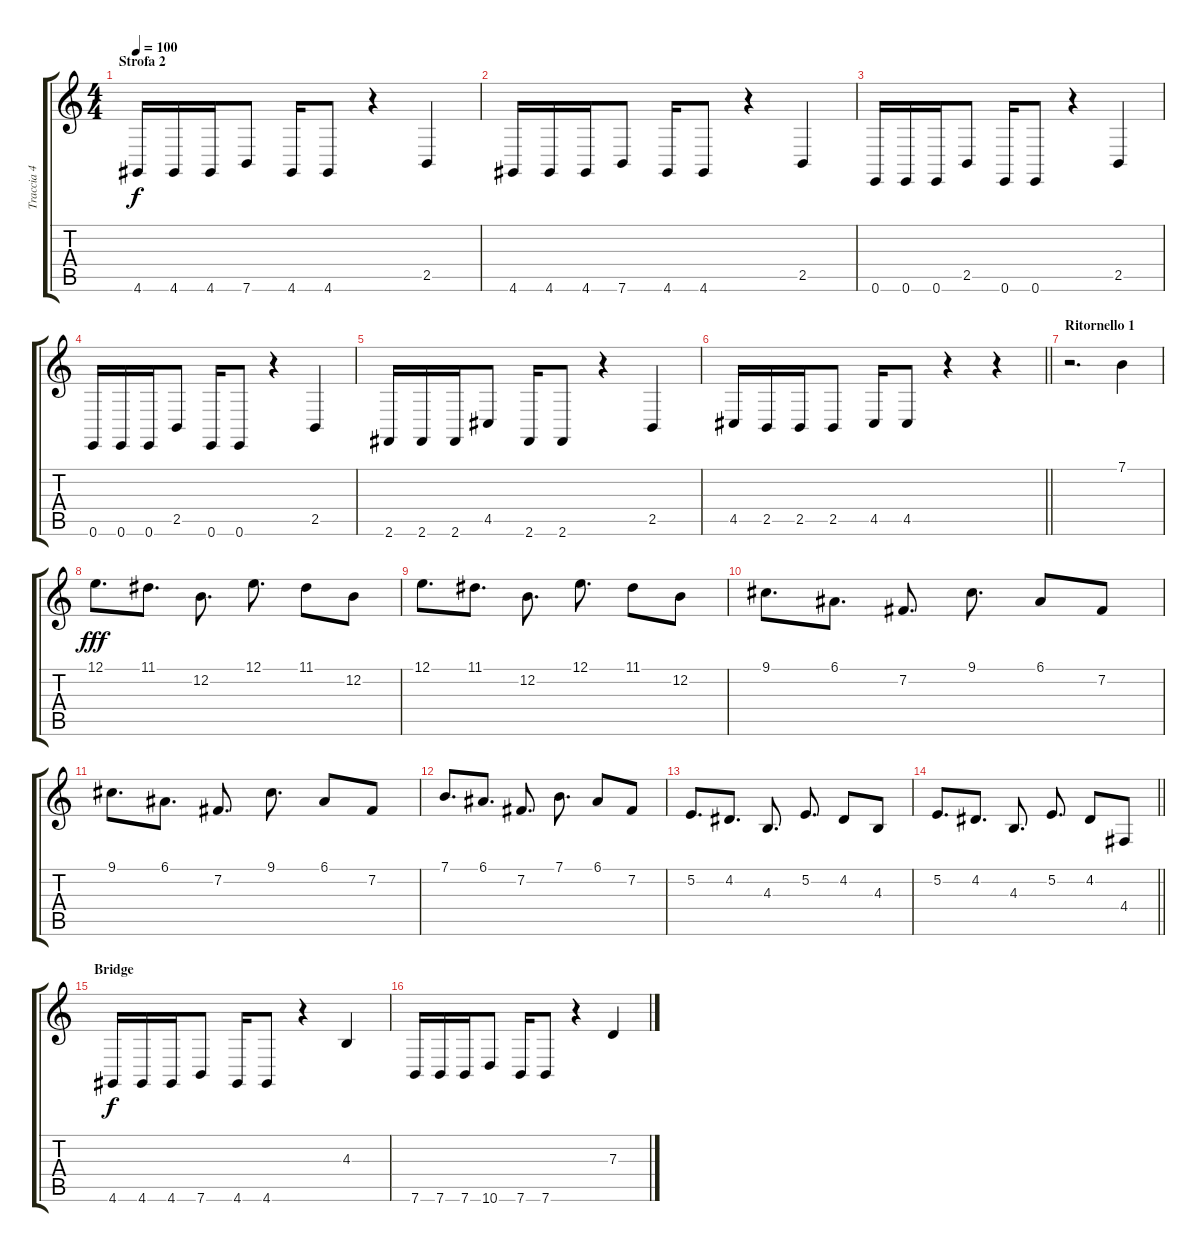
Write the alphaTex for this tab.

\track ("Traccia 4" "Traccia 4") {instrument lead2sawtooth}
\staff {score tabs}
\tuning (E4 B3 G3 D3 A2 E2) {hide}
\ts (4 4)
\section ("" "Strofa 2")
\tempo 100
\clef g2
\ks c
4.6.16{dy f} 4.6.16 4.6.16 7.6.8 4.6.16 4.6.8 r.4 2.5.4 |
4.6.16 4.6.16 4.6.16 7.6.8 4.6.16 4.6.8 r.4 2.5.4 |
0.6.16 0.6.16 0.6.16 2.5.8 0.6.16 0.6.8 r.4 2.5.4 |
0.6.16 0.6.16 0.6.16 2.5.8 0.6.16 0.6.8 r.4 2.5.4 |
2.6.16 2.6.16 2.6.16 4.5.8 2.6.16 2.6.8 r.4 2.5.4 |
\barLineRight lightlight
4.5.16 2.5.16 2.5.16 2.5.8 4.5.16 4.5.8 r.4 r.4 |
\section ("" "Ritornello 1")
r.2{d} 7.1.4{instrument guitarharmonics} |
12.1.8{d dy fff volume 16 instrument acousticgrandpiano} 11.1.8{d} 12.2.8{d} 12.1.8{d} 11.1.8 12.2.8 |
12.1.8{d} 11.1.8{d} 12.2.8{d} 12.1.8{d} 11.1.8 12.2.8 |
9.1.8{d} 6.1.8{d} 7.2.8{d} 9.1.8{d} 6.1.8 7.2.8 |
9.1.8{d} 6.1.8{d} 7.2.8{d} 9.1.8{d} 6.1.8 7.2.8 |
7.1.8{d} 6.1.8{d} 7.2.8{d} 7.1.8{d} 6.1.8 7.2.8 |
5.2.8{d} 4.2.8{d} 4.3.8{d} 5.2.8{d} 4.2.8 4.3.8 |
\barLineRight lightlight
5.2.8{d} 4.2.8{d} 4.3.8{d} 5.2.8{d} 4.2.8 4.4.8 |
\section ("" "Bridge")
4.6.16{dy f instrument lead2sawtooth} 4.6.16 4.6.16 7.6.8 4.6.16 4.6.8 r.4 4.3.4 |
7.6.16 7.6.16 7.6.16 10.6.8 7.6.16 7.6.8 r.4 7.3.4
